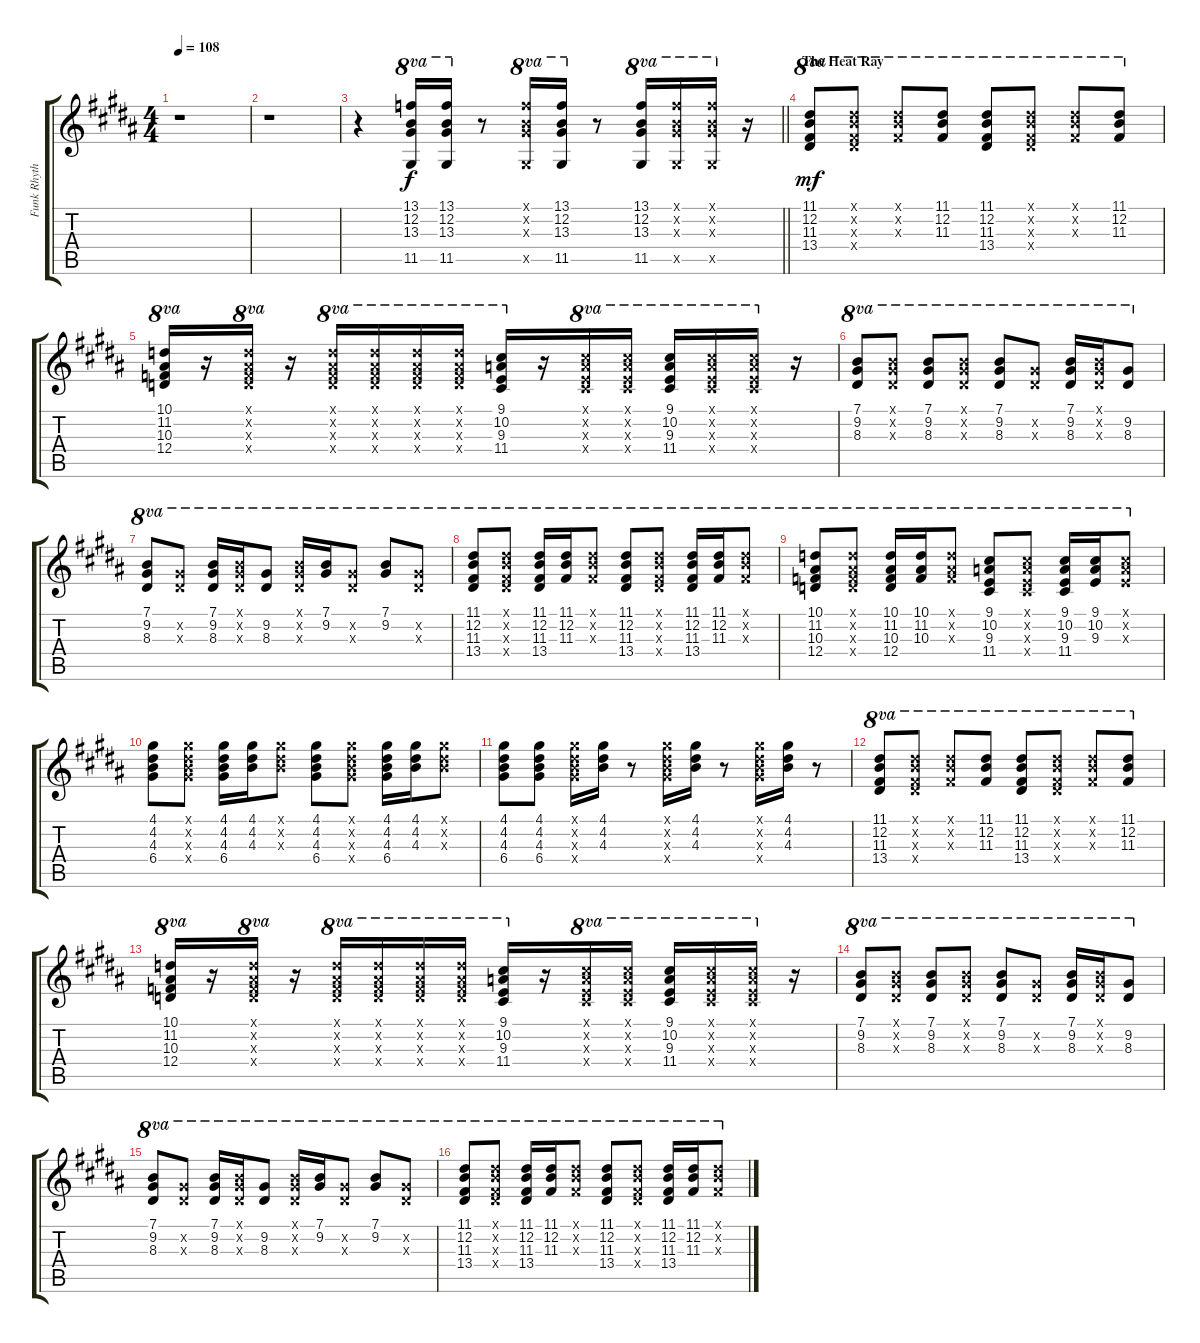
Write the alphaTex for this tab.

\track ("Funk Rhythm Guitar" "Funk Rhyth") {instrument electricguitarclean}
\staff {score tabs}
\tuning (E4 B3 G3 D3 A2 E2) {hide}
\ts (4 4)
\tempo 108
\clef g2
\ks g#minor
r.1{dy f} |
r.1 |
\barLineRight lightlight
r.4 (13.1 12.2 13.3 11.5).16{ot 8va} (13.1 12.2 13.3 11.5).16{ot 8va} r.8 (13.1{x} 12.2{x} 13.3{x} 11.5{x}).16{ot 8va} (13.1 12.2 13.3 11.5).16{ot 8va} r.8 (13.1 12.2 13.3 11.5).16{ot 8va} (13.1{x} 12.2{x} 13.3{x} 11.5{x}).16{ot 8va} (13.1{x} 12.2{x} 13.3{x} 11.5{x}).16{ot 8va} r.16 |
\section ("" "The Heat Ray")
(11.1 12.2 11.3 13.4).8{ot 8va dy mf} (11.1{x} 12.2{x} 11.3{x} 13.4{x}).8{ot 8va} (11.1{x} 12.2{x} 11.3{x}).8{ot 8va} (11.1 12.2 11.3).8{ot 8va} (11.1 12.2 11.3 13.4).8{ot 8va} (11.1{x} 12.2{x} 11.3{x} 13.4{x}).8{ot 8va} (11.1{x} 12.2{x} 11.3{x}).8{ot 8va} (11.1 12.2 11.3).8{ot 8va} |
(10.1 11.2 10.3 12.4).16{ot 8va} r.16 (10.1{x} 11.2{x} 10.3{x} 12.4{x}).16{ot 8va} r.16 (10.1{x} 11.2{x} 10.3{x} 12.4{x}).16{ot 8va} (10.1{x} 11.2{x} 10.3{x} 12.4{x}).16{ot 8va} (10.1{x} 11.2{x} 10.3{x} 12.4{x}).16{ot 8va} (10.1{x} 11.2{x} 10.3{x} 12.4{x}).16{ot 8va} (9.1 10.2 9.3 11.4).16{ot 8va} r.16 (9.1{x} 10.2{x} 9.3{x} 11.4{x}).16{ot 8va} (9.1{x} 10.2{x} 9.3{x} 11.4{x}).16{ot 8va} (9.1 10.2 9.3 11.4).16{ot 8va} (9.1{x} 10.2{x} 9.3{x} 11.4{x}).16{ot 8va} (9.1{x} 10.2{x} 9.3{x} 11.4{x}).16{ot 8va} r.16 |
(7.1 9.2 8.3).8{ot 8va} (7.1{x} 9.2{x} 8.3{x}).8{ot 8va} (7.1 9.2 8.3).8{ot 8va} (7.1{x} 9.2{x} 8.3{x}).8{ot 8va} (7.1 9.2 8.3).8{ot 8va} (9.2{x} 8.3{x}).8{ot 8va} (7.1 9.2 8.3).16{ot 8va} (7.1{x} 9.2{x} 8.3{x}).16{ot 8va} (9.2 8.3).8{ot 8va} |
(7.1 9.2 8.3).8{ot 8va} (9.2{x} 8.3{x}).8{ot 8va} (7.1 9.2 8.3).16{ot 8va} (7.1{x} 9.2{x} 8.3{x}).16{ot 8va} (9.2 8.3).8{ot 8va} (7.1{x} 9.2{x} 8.3{x}).16{ot 8va} (7.1 9.2).16{ot 8va} (9.2{x} 8.3{x}).8{ot 8va} (7.1 9.2).8{ot 8va} (9.2{x} 8.3{x}).8{ot 8va} |
(11.1 12.2 11.3 13.4).8{ot 8va} (11.1{x} 12.2{x} 11.3{x} 13.4{x}).8{ot 8va} (11.1 12.2 11.3 13.4).16{ot 8va} (11.1 12.2 11.3).16{ot 8va} (11.1{x} 12.2{x} 11.3{x}).8{ot 8va} (11.1 12.2 11.3 13.4).8{ot 8va} (11.1{x} 12.2{x} 11.3{x} 13.4{x}).8{ot 8va} (11.1 12.2 11.3 13.4).16{ot 8va} (11.1 12.2 11.3).16{ot 8va} (11.1{x} 12.2{x} 11.3{x}).8{ot 8va} |
(10.1 11.2 10.3 12.4).8{ot 8va} (10.1{x} 11.2{x} 10.3{x} 12.4{x}).8{ot 8va} (10.1 11.2 10.3 12.4).16{ot 8va} (10.1 11.2 10.3).16{ot 8va} (10.1{x} 11.2{x} 10.3{x}).8{ot 8va} (9.1 10.2 9.3 11.4).8{ot 8va} (9.1{x} 10.2{x} 9.3{x} 11.4{x}).8{ot 8va} (9.1 10.2 9.3 11.4).16{ot 8va} (9.1 10.2 9.3).16{ot 8va} (9.1{x} 10.2{x} 9.3{x}).8{ot 8va} |
(4.1 4.2 4.3 6.4).8 (4.1{x} 4.2{x} 4.3{x} 6.4{x}).8 (4.1 4.2 4.3 6.4).16 (4.1 4.2 4.3).16 (4.1{x} 4.2{x} 4.3{x}).8 (4.1 4.2 4.3 6.4).8 (4.1{x} 4.2{x} 4.3{x} 6.4{x}).8 (4.1 4.2 4.3 6.4).16 (4.1 4.2 4.3).16 (4.1{x} 4.2{x} 4.3{x}).8 |
(4.1 4.2 4.3 6.4).8 (4.1 4.2 4.3 6.4).8 (4.1{x} 4.2{x} 4.3{x} 6.4{x}).16 (4.1 4.2 4.3).16 r.8 (4.1{x} 4.2{x} 4.3{x} 6.4{x}).16 (4.1 4.2 4.3).16 r.8 (4.1{x} 4.2{x} 4.3{x} 6.4{x}).16 (4.1 4.2 4.3).16 r.8 |
(11.1 12.2 11.3 13.4).8{ot 8va} (11.1{x} 12.2{x} 11.3{x} 13.4{x}).8{ot 8va} (11.1{x} 12.2{x} 11.3{x}).8{ot 8va} (11.1 12.2 11.3).8{ot 8va} (11.1 12.2 11.3 13.4).8{ot 8va} (11.1{x} 12.2{x} 11.3{x} 13.4{x}).8{ot 8va} (11.1{x} 12.2{x} 11.3{x}).8{ot 8va} (11.1 12.2 11.3).8{ot 8va} |
(10.1 11.2 10.3 12.4).16{ot 8va} r.16 (10.1{x} 11.2{x} 10.3{x} 12.4{x}).16{ot 8va} r.16 (10.1{x} 11.2{x} 10.3{x} 12.4{x}).16{ot 8va} (10.1{x} 11.2{x} 10.3{x} 12.4{x}).16{ot 8va} (10.1{x} 11.2{x} 10.3{x} 12.4{x}).16{ot 8va} (10.1{x} 11.2{x} 10.3{x} 12.4{x}).16{ot 8va} (9.1 10.2 9.3 11.4).16{ot 8va} r.16 (9.1{x} 10.2{x} 9.3{x} 11.4{x}).16{ot 8va} (9.1{x} 10.2{x} 9.3{x} 11.4{x}).16{ot 8va} (9.1 10.2 9.3 11.4).16{ot 8va} (9.1{x} 10.2{x} 9.3{x} 11.4{x}).16{ot 8va} (9.1{x} 10.2{x} 9.3{x} 11.4{x}).16{ot 8va} r.16 |
(7.1 9.2 8.3).8{ot 8va} (7.1{x} 9.2{x} 8.3{x}).8{ot 8va} (7.1 9.2 8.3).8{ot 8va} (7.1{x} 9.2{x} 8.3{x}).8{ot 8va} (7.1 9.2 8.3).8{ot 8va} (9.2{x} 8.3{x}).8{ot 8va} (7.1 9.2 8.3).16{ot 8va} (7.1{x} 9.2{x} 8.3{x}).16{ot 8va} (9.2 8.3).8{ot 8va} |
(7.1 9.2 8.3).8{ot 8va} (9.2{x} 8.3{x}).8{ot 8va} (7.1 9.2 8.3).16{ot 8va} (7.1{x} 9.2{x} 8.3{x}).16{ot 8va} (9.2 8.3).8{ot 8va} (7.1{x} 9.2{x} 8.3{x}).16{ot 8va} (7.1 9.2).16{ot 8va} (9.2{x} 8.3{x}).8{ot 8va} (7.1 9.2).8{ot 8va} (9.2{x} 8.3{x}).8{ot 8va} |
(11.1 12.2 11.3 13.4).8{ot 8va} (11.1{x} 12.2{x} 11.3{x} 13.4{x}).8{ot 8va} (11.1 12.2 11.3 13.4).16{ot 8va} (11.1 12.2 11.3).16{ot 8va} (11.1{x} 12.2{x} 11.3{x}).8{ot 8va} (11.1 12.2 11.3 13.4).8{ot 8va} (11.1{x} 12.2{x} 11.3{x} 13.4{x}).8{ot 8va} (11.1 12.2 11.3 13.4).16{ot 8va} (11.1 12.2 11.3).16{ot 8va} (11.1{x} 12.2{x} 11.3{x}).8{ot 8va}
